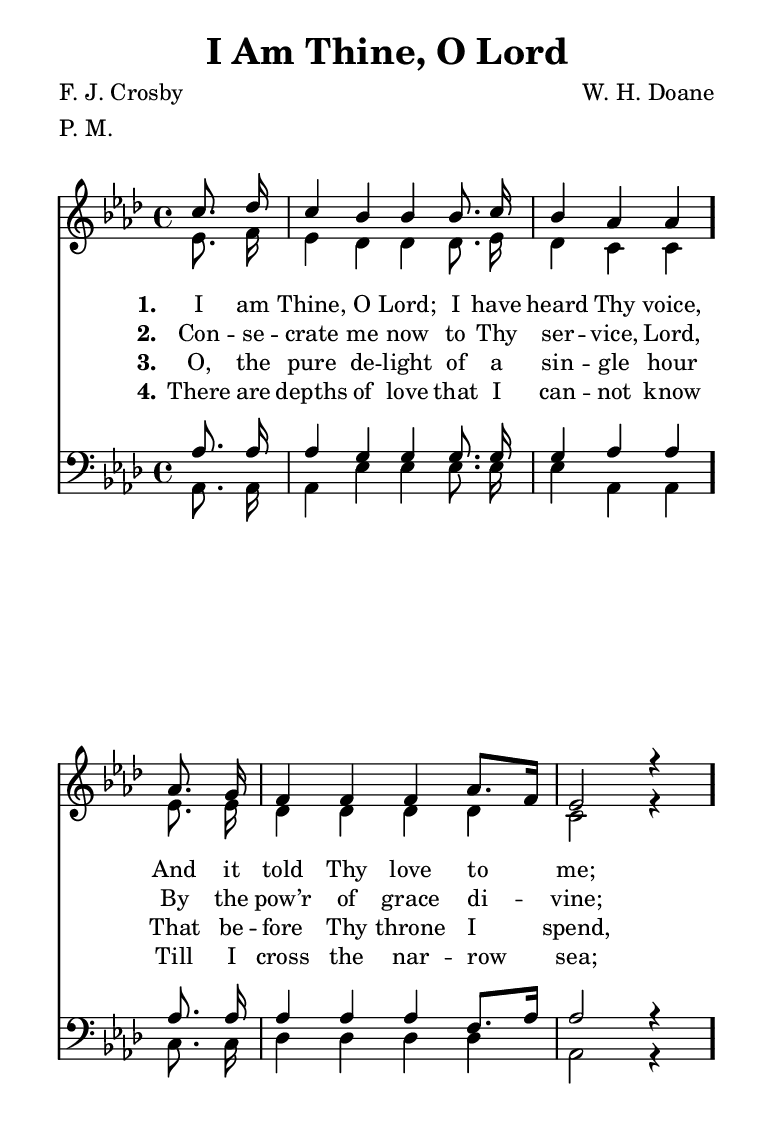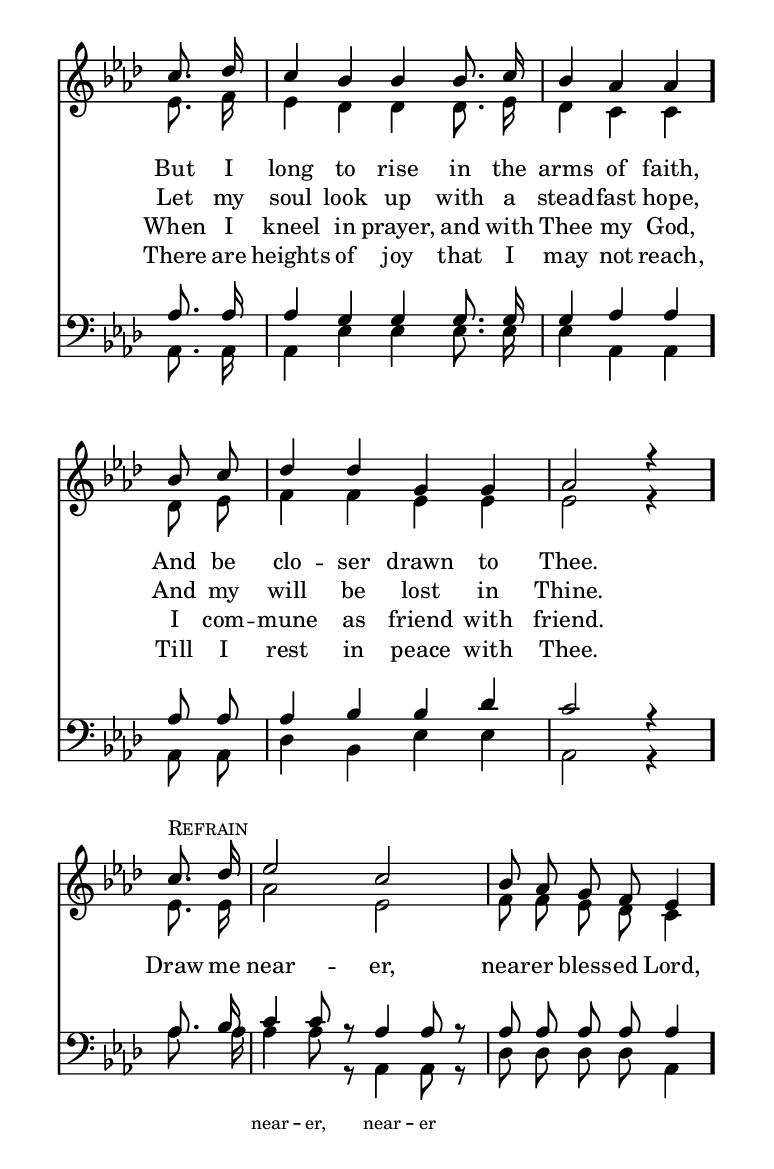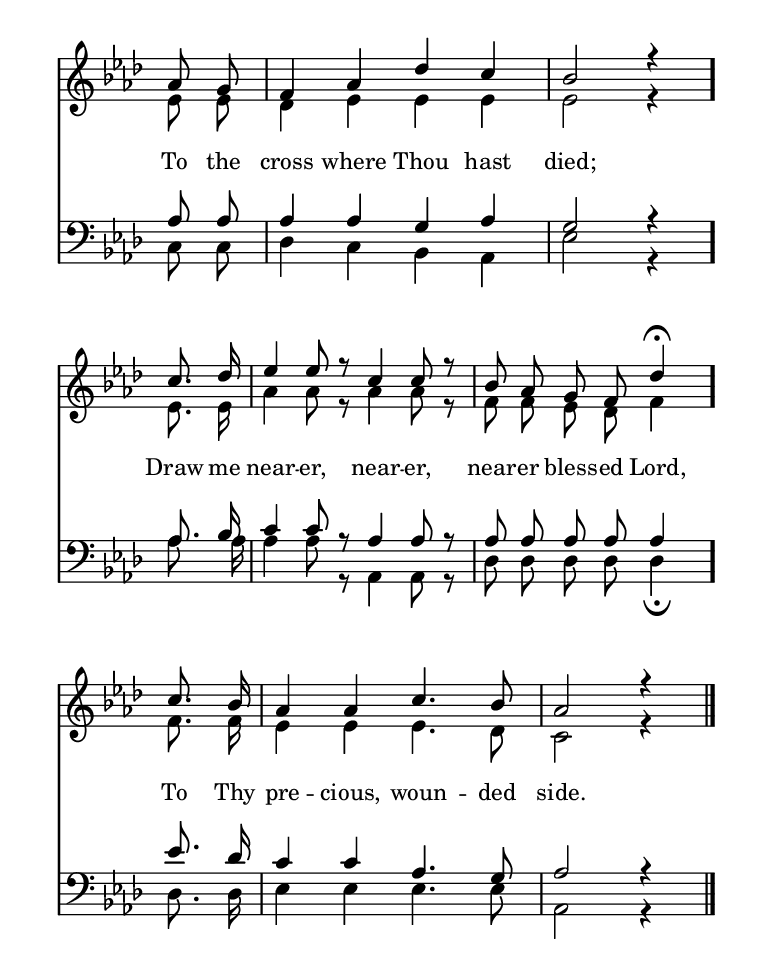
\include "common/global.ily"
\paper {
  \include "common/paper.ily"
  system-count = #(cond (is-eogsized 4) (#t #f))
}

\header{
  hymnnumber = "221"
  title = "I Am Thine, O Lord"
  tunename = ""
  meter = "P. M."
  poet = "F. J. Crosby"
  composer = "W. H. Doane"
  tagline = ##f
}

ta = { \tempo 4=80 }
tb = { \tempo 4=40 }

global = {
  \include "common/overrides.ily"
  \override Staff.TimeSignature.style = #'()
  \time 4/4
  \override Score.MetronomeMark.transparent = ##t % hide all fermata changes too
  \ta
  \key aes \major
  \partial 4
  \autoBeamOff
}

patternA = { c8. c16 | c4 c c c8. c16 | c4 c c }
patternB = { c8. c16 | c4 c c c8.[ c16] | c2 c4 }
patternG = { c8. c16 | c4 c c c | c2 c4 }
patternC = { c8 c | c4 c c c | c2 c4 }
patternD = { c8. c16 | c2 c | c8 c c c c4 }
patternE = { c8. c16 | c4 c8 r c4 c8 r | c8 c c c c4 }
patternF = { c8. c16 | c4 c c4. c8 | c2 c4 }

notesSoprano = {
\global
\relative c'' {

  c8. des16 | c4 bes bes bes8. c16 | bes4 aes aes
  aes8. g16 | f4 f f aes8.[ f16] | ees2 r4
  c'8. des16 | c4 bes bes bes8. c16 | bes4 aes aes
  bes8 c | des4 des g, g | aes2 r4

  << s^\markup { \small \caps "Refrain" }
  { c8. des16 | ees2 c | bes8 aes g f ees4 } >>
  aes8 g | f4 aes des c | bes2 r4
  c8. des16 | ees4 ees8 r c4 c8 r | bes8 aes g f \tb des'4\fermata \ta
  c8. bes16 | aes4 aes c4. bes8 | aes2 r4

  \bar "|."

}
}

notesAlto = {
\global
\relative e' {

  \changePitch \patternA { ees f | ees des des des ees | des c c }
  \changePitch \patternG { ees ees | des des des des | c r }
  \changePitch \patternA { ees f | ees des des des ees | des c c }
  \changePitch \patternC { des ees | f f ees ees | ees r }

  \changePitch \patternD { ees ees | aes ees | f f ees des c }
  \changePitch \patternC { ees ees | des ees ees ees | ees r }
  \changePitch \patternE { ees ees | aes aes aes aes | f f ees des f }
  \changePitch \patternF { f f | ees ees ees des | c r }

}
}

notesTenor = {
\global
\relative a {

  \changePitch \patternA { aes aes | aes g g g g | g aes aes }
  \changePitch \patternB { aes aes | aes aes aes f aes | aes r }
  \changePitch \patternA { aes aes | aes g g g g | g aes aes }
  \changePitch \patternC { aes aes | aes bes bes des | c r }

  \changePitch \patternE { aes bes | c c aes aes | aes aes aes aes aes }
  \changePitch \patternC { aes aes | aes aes g aes | g r }
  \changePitch \patternE { aes bes | c c aes aes | aes aes aes aes aes }
  \changePitch \patternF { ees' des | c c aes g | aes r }

}
}

notesBass = {
\global
\relative f, {

  \changePitch \patternA { aes aes | aes ees' ees ees ees | ees aes, aes }
  \changePitch \patternG { c c | des des des des | aes r }
  \changePitch \patternA { aes aes | aes ees' ees ees ees | ees aes, aes }
  \changePitch \patternC { aes aes | des bes ees ees | aes, r }

  \changePitch \patternE { aes' aes | aes aes aes, aes | des des des des | aes }
  \changePitch \patternC { c c | des c bes aes | ees' r }
  \changePitch \patternE { aes aes | aes aes aes, aes | des des des des des\fermata }
  \changePitch \patternF { des des | ees ees ees ees | aes, r }

}
}

Refrain = \lyricmode {

\break
Draw me near -- er, near -- er bless -- ed Lord, \bar "."
To the cross where Thou hast died; \bar "."
\break
Draw me near -- er, near -- er, near -- er bless -- ed Lord, \bar "."
To Thy pre -- cious, woun -- ded side. \bar "."

}

wordsA = \lyricmode {
\set stanza = "1."

I am Thine, O Lord; I have heard Thy voice, \bar "."
And it told Thy love to me; \bar "." \break
But I long to rise in the arms of faith, \bar "."
And be clo -- ser drawn to Thee. \bar "." \break

}

wordsB = \lyricmode {
\set stanza = "2."

Con -- se -- crate me now to Thy ser -- vice, Lord,
By the pow’r of grace di -- vine;
Let my soul look up with a stead -- fast hope,
And my will be lost in Thine.

\Refrain

}

wordsC = \lyricmode {
\set stanza = "3."

O, the pure de -- light of a sin -- gle hour
That be -- fore Thy throne I spend,
When I kneel in prayer, and with Thee my God,
I com -- mune as friend with friend.

}

wordsD = \lyricmode {
\set stanza = "4."

There are depths of love that I can -- not know
Till I cross the nar -- row sea;
There are heights of joy that I may not reach,
Till I rest in peace with Thee.

}

BassRefrain = \lyricmode {

\override LyricText.font-size = #-2
\repeat unfold 36 { \skip 4 }
near -- er, near -- er

}

\score {
  \context ChoirStaff <<
    \context Staff = upper <<
      \set ChoirStaff.systemStartDelimiter = #'SystemStartBar
      \context Voice  = sopranos { \voiceOne << \notesSoprano >> }
      \context Voice  = altos { \voiceTwo << \notesAlto >> }
      \context Lyrics = one   \lyricsto sopranos \wordsA
      \context Lyrics = two   \lyricsto sopranos \wordsB
      \context Lyrics = three \lyricsto sopranos \wordsC
      \context Lyrics = four  \lyricsto sopranos \wordsD
    >>
    \context Staff = men <<
      \clef bass
      \context Voice  = tenors { \voiceOne << \notesTenor >> }
      \context Voice  = basses { \voiceTwo << \notesBass >> }
    >>
    \new Lyrics \with { alignBelowContext = men } \lyricsto basses \BassRefrain
  >>
  \layout {
    \include "common/layout.ily"
  }
  \midi{
    \include "common/midi.ily"
  }
}

\version "2.18.2"  % necessary for upgrading to future LilyPond versions.

% vi:set et ts=2 sw=2 ai nocindent syntax=lilypond:
